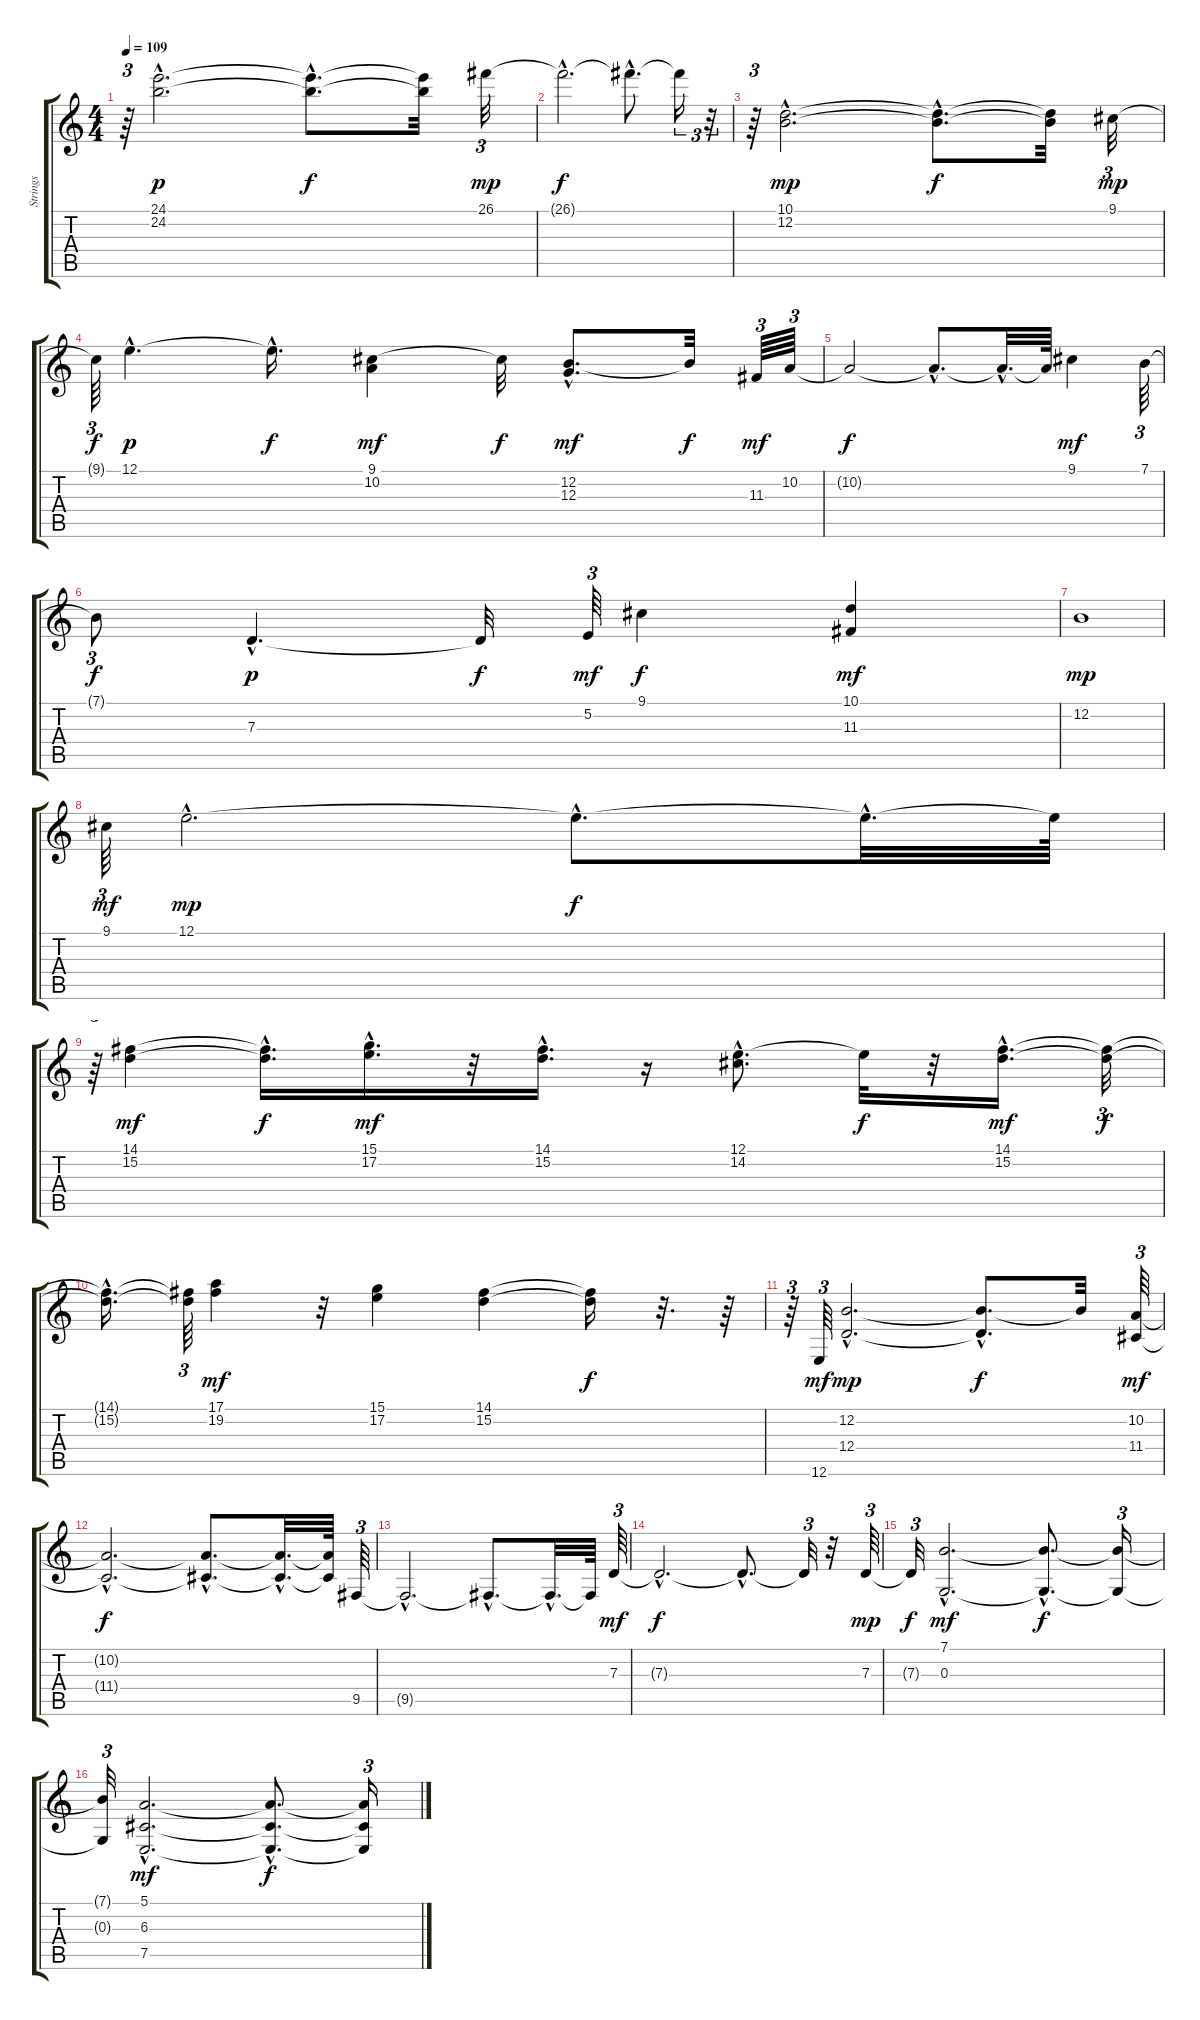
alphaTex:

\track ("Strings " "Strings ") {instrument stringensemble1}
\staff {score tabs}
\tuning (E4 B3 G3 D3 A2 E2) {hide}
\ts (4 4)
\tempo 109
\clef g2
\ks c
r.64{tu (3 2) dy f} (24.1{hac} 24.2{hac}).2{d dy p} (24.1{hac t} 24.2{hac t}).8{d dy f} (24.1{t} 24.2{t}).32 26.1.32{tu (3 2) dy mp} |
26.1{hac t}.2{d dy f} 26.1{hac t}.8{d} 26.1{t}.16{tu (3 2)} r.32{tu (3 2)} |
r.64{tu (3 2)} (10.1{hac} 12.2{hac}).2{d dy mp} (10.1{hac t} 12.2{hac t}).8{d dy f} (10.1{t} 12.2{t}).32 9.1.32{tu (3 2) dy mp} |
9.1{t}.64{tu (3 2) dy f} 12.1{hac}.4{d dy p} 12.1{hac t}.16{d dy f} (9.1 10.2).4{dy mf} 9.1{t}.32{dy f} (12.2{hac} 12.3{hac}).8{d dy mf} 12.2{t}.32{dy f} 11.3.64{tu (3 2) dy mf} 10.2.64{tu (3 2)} |
10.2{t}.2{dy f} 10.2{hac t}.8{d} 10.2{hac t}.32{d} 10.2{t}.64 9.1.4{dy mf} 7.1.64{tu (3 2)} |
7.1{t}.8{tu (3 2) dy f} 7.3{hac}.4{d dy p} 7.3{t}.32{dy f} 5.2.64{tu (3 2) dy mf} 9.1.4{dy f} (10.1 11.3).4{dy mf} |
12.2.1{dy mp} |
9.1.64{tu (3 2) dy mf} 12.1{hac}.2{d dy mp} 12.1{hac t}.8{d dy f} 12.1{hac t}.32{d} 12.1{t}.64 |
r.64{tu (3 2)} (14.1 15.2).4{dy mf} (14.1{hac t} 15.2{hac t}).16{d dy f} (15.1{hac} 17.2{hac}).16{d dy mf} r.32 (14.1{hac} 15.2{hac}).16{d} r.16 (12.1{hac} 14.2{hac}).8{d} 12.1{t}.32{dy f} r.32 (14.1{hac} 15.2{hac}).16{d dy mf} (14.1{t} 15.2{t}).32{tu (3 2) dy f} |
(14.1{hac t} 15.2{hac t}).16{d} (14.1{t} 15.2{t}).64{tu (3 2)} (17.1 19.2).4{dy mf} r.32 (15.1 17.2).4 (14.1 15.2).4 (14.1{t} 15.2{t}).16{dy f} r.32{d} r.64 |
r.64{tu (3 2)} 12.6.64{tu (3 2) dy mf} (12.2{hac} 12.4{hac}).2{d dy mp} (12.2{hac t} 12.4{hac t}).8{d dy f} 12.2{t}.32 (10.2 11.4).64{tu (3 2) dy mf} |
(10.2{hac t} 11.4{hac t}).2{d dy f} (10.2{hac t} 11.4{hac t}).8{d} (10.2{hac t} 11.4{hac t}).32{d} (10.2{t} 11.4{t}).64 9.5.64{tu (3 2)} |
9.5{hac t}.2{d} 9.5{hac t}.8{d} 9.5{hac t}.32{d} 9.5{t}.64 7.3.64{tu (3 2) dy mf} |
7.3{hac t}.2{d dy f} 7.3{hac t}.8{d} 7.3{t}.32{tu (3 2)} r.32 7.3.64{tu (3 2) dy mp} |
7.3{t}.32{tu (3 2) dy f} (7.1{hac} 0.3{hac}).2{d dy mf} (7.1{hac t} 0.3{hac t}).8{d dy f} (7.1{t} 0.3{t}).16{tu (3 2)} |
(7.1{t} 0.3{t}).32{tu (3 2)} (5.1{hac} 6.3{hac} 7.5{hac}).2{d dy mf} (5.1{hac t} 6.3{hac t} 7.5{hac t}).8{d dy f} (5.1{t} 6.3{t} 7.5{t}).16{tu (3 2)}
